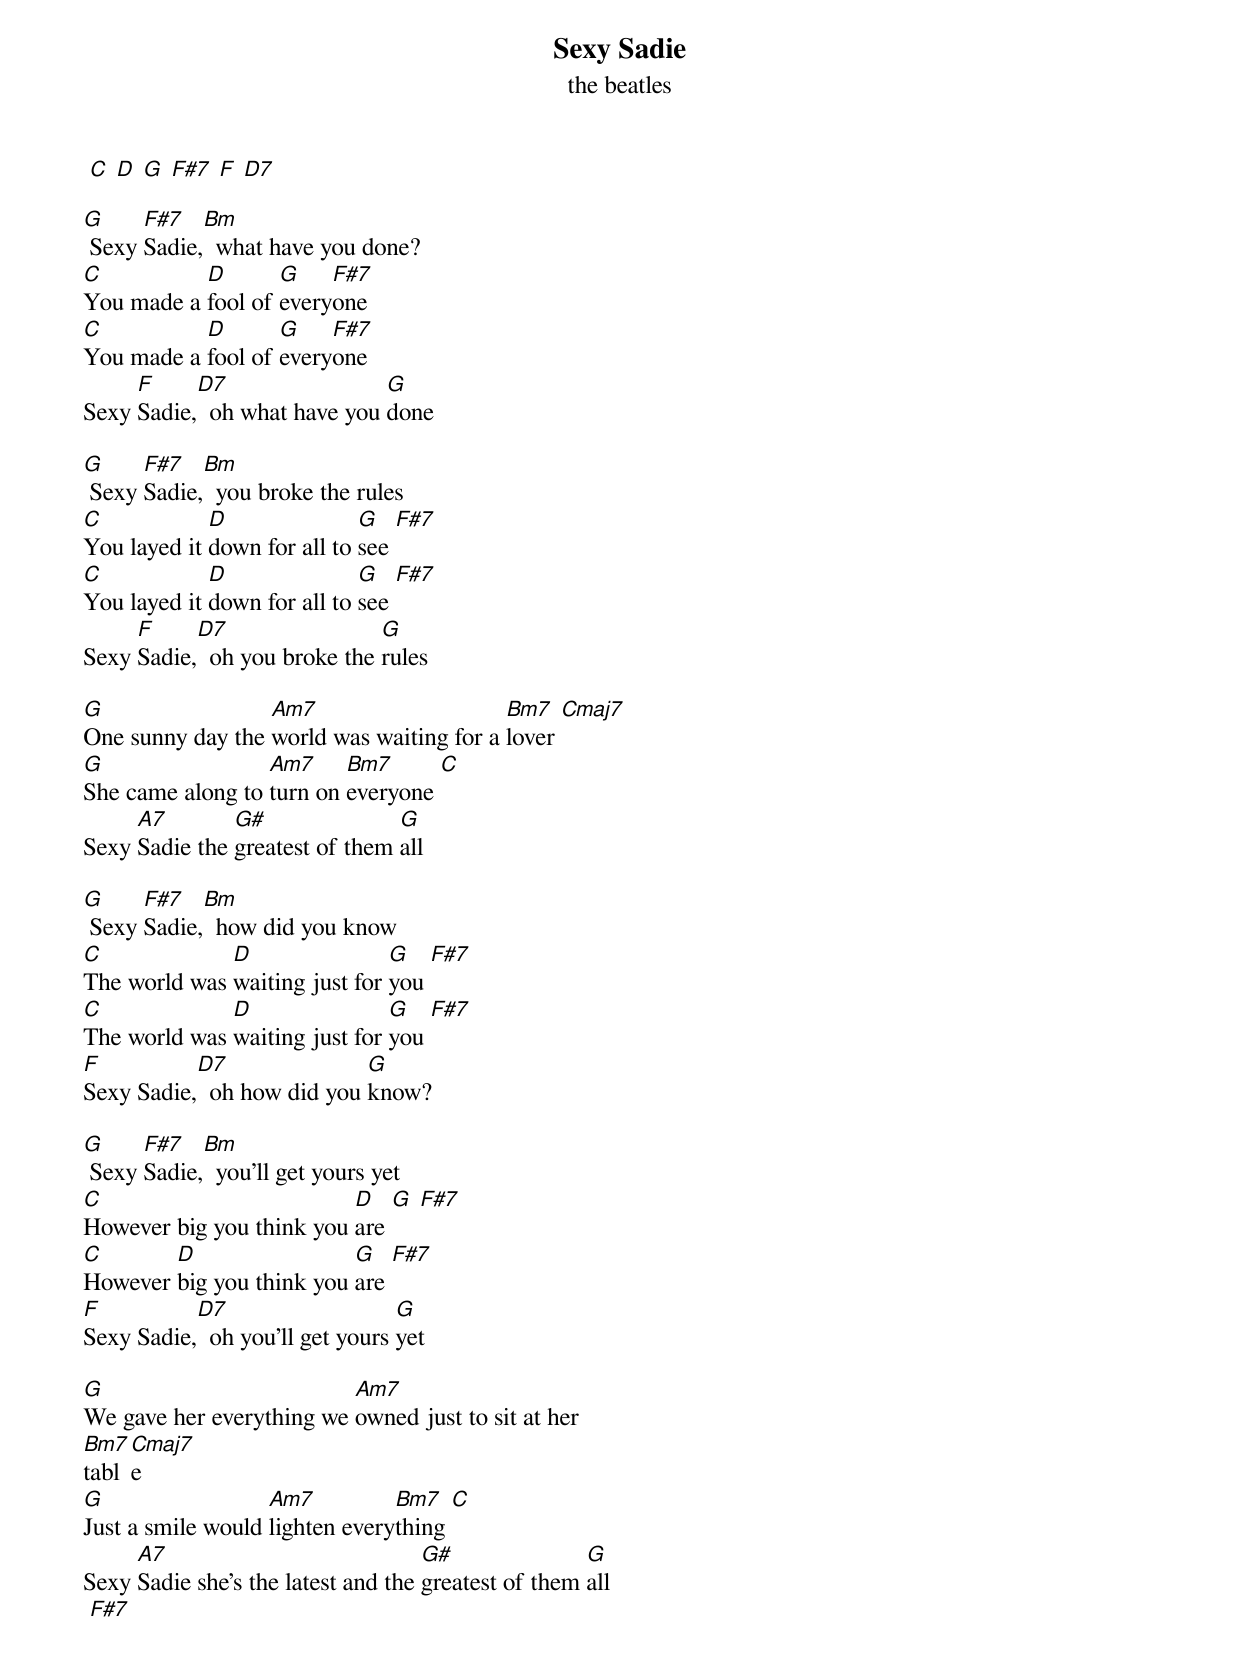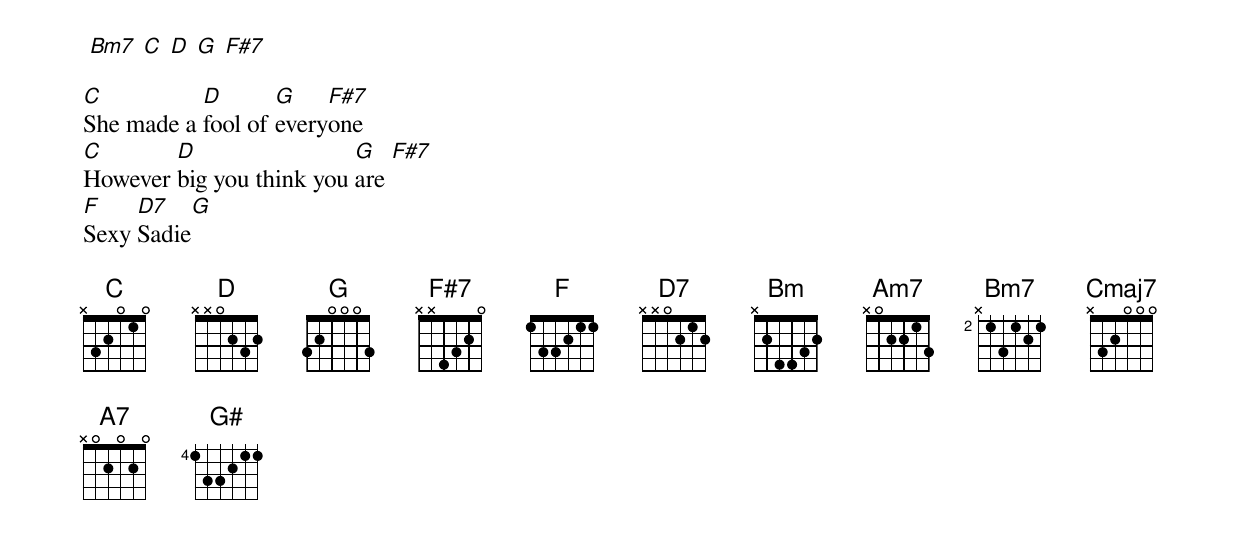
{title: Sexy Sadie}
{subtitle: the beatles}

 [C] [D] [G] [F#7] [F] [D7]

[G] Sexy [F#7]Sadie,[Bm]  what have you done?
[C]You made a [D]fool of [G]every[F#7]one
[C]You made a [D]fool of [G]every[F#7]one
Sexy [F]Sadie,[D7]  oh what have you [G]done

[G] Sexy [F#7]Sadie,[Bm]  you broke the rules
[C]You layed it [D]down for all to [G]see [F#7]
[C]You layed it [D]down for all to [G]see [F#7]
Sexy [F]Sadie,[D7]  oh you broke the [G]rules

[G]One sunny day the [Am7]world was waiting for a [Bm7]lover [Cmaj7]
[G]She came along to [Am7]turn on [Bm7]everyone [C]
Sexy [A7]Sadie the [G#]greatest of them [G]all

[G] Sexy [F#7]Sadie,[Bm]  how did you know
[C]The world was [D]waiting just for [G]you [F#7]
[C]The world was [D]waiting just for [G]you [F#7]
[F]Sexy Sadie,[D7]  oh how did you [G]know?

[G] Sexy [F#7]Sadie,[Bm]  you'll get yours yet
[C]However big you think you [D]are [G] [F#7]
[C]However [D]big you think you [G]are [F#7]
[F]Sexy Sadie,[D7]  oh you'll get yours [G]yet

[G]We gave her everything we [Am7]owned just to sit at her
[Bm7]tabl[Cmaj7]e
[G]Just a smile would [Am7]lighten every[Bm7]thing [C]
Sexy [A7]Sadie she's the latest and the [G#]greatest of them [G]all
 [F#7]

 [Bm7] [C] [D] [G] [F#7]

[C]She made a [D]fool of [G]every[F#7]one
[C]However [D]big you think you [G]are [F#7]
[F]Sexy [D7]Sadie[G]

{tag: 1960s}
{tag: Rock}
